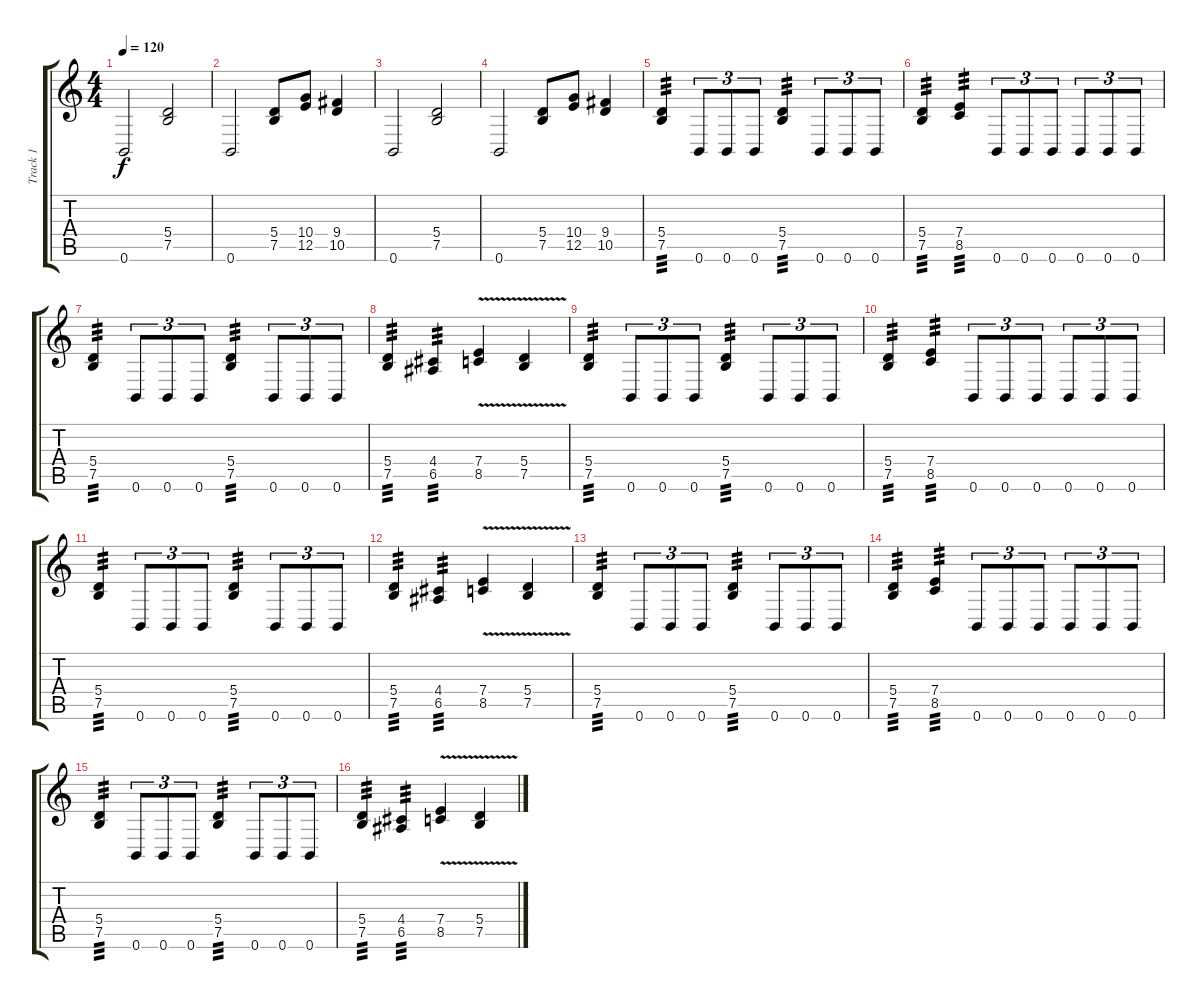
\track ("Track 1" "Track 1") {instrument distortionguitar}
\staff {score tabs}
\tuning (B3 Gb3 D3 A2 E2 B1) {hide}
\ts (4 4)
\tempo 120
\clef g2
\ks c
0.6.2{dy f} (5.4 7.5).2 |
0.6.2 (5.4 7.5).8 (10.4 12.5).8 (9.4 10.5).4 |
0.6.2 (5.4 7.5).2 |
0.6.2 (5.4 7.5).8 (10.4 12.5).8 (9.4 10.5).4 |
(5.4 7.5).4{tp 3} 0.6.8{tu (3 2)} 0.6.8{tu (3 2)} 0.6.8{tu (3 2)} (5.4 7.5).4{tp 3} 0.6.8{tu (3 2)} 0.6.8{tu (3 2)} 0.6.8{tu (3 2)} |
(5.4 7.5).4{tp 3} (7.4 8.5).4{tp 3} 0.6.8{tu (3 2)} 0.6.8{tu (3 2)} 0.6.8{tu (3 2)} 0.6.8{tu (3 2)} 0.6.8{tu (3 2)} 0.6.8{tu (3 2)} |
(5.4 7.5).4{tp 3} 0.6.8{tu (3 2)} 0.6.8{tu (3 2)} 0.6.8{tu (3 2)} (5.4 7.5).4{tp 3} 0.6.8{tu (3 2)} 0.6.8{tu (3 2)} 0.6.8{tu (3 2)} |
(5.4 7.5).4{tp 3} (4.4 6.5).4{tp 3} (7.4{v} 8.5{v}).4 (5.4{v} 7.5{v}).4 |
(5.4 7.5).4{tp 3} 0.6.8{tu (3 2)} 0.6.8{tu (3 2)} 0.6.8{tu (3 2)} (5.4 7.5).4{tp 3} 0.6.8{tu (3 2)} 0.6.8{tu (3 2)} 0.6.8{tu (3 2)} |
(5.4 7.5).4{tp 3} (7.4 8.5).4{tp 3} 0.6.8{tu (3 2)} 0.6.8{tu (3 2)} 0.6.8{tu (3 2)} 0.6.8{tu (3 2)} 0.6.8{tu (3 2)} 0.6.8{tu (3 2)} |
(5.4 7.5).4{tp 3} 0.6.8{tu (3 2)} 0.6.8{tu (3 2)} 0.6.8{tu (3 2)} (5.4 7.5).4{tp 3} 0.6.8{tu (3 2)} 0.6.8{tu (3 2)} 0.6.8{tu (3 2)} |
(5.4 7.5).4{tp 3} (4.4 6.5).4{tp 3} (7.4{v} 8.5{v}).4 (5.4{v} 7.5{v}).4 |
(5.4 7.5).4{tp 3} 0.6.8{tu (3 2)} 0.6.8{tu (3 2)} 0.6.8{tu (3 2)} (5.4 7.5).4{tp 3} 0.6.8{tu (3 2)} 0.6.8{tu (3 2)} 0.6.8{tu (3 2)} |
(5.4 7.5).4{tp 3} (7.4 8.5).4{tp 3} 0.6.8{tu (3 2)} 0.6.8{tu (3 2)} 0.6.8{tu (3 2)} 0.6.8{tu (3 2)} 0.6.8{tu (3 2)} 0.6.8{tu (3 2)} |
(5.4 7.5).4{tp 3} 0.6.8{tu (3 2)} 0.6.8{tu (3 2)} 0.6.8{tu (3 2)} (5.4 7.5).4{tp 3} 0.6.8{tu (3 2)} 0.6.8{tu (3 2)} 0.6.8{tu (3 2)} |
(5.4 7.5).4{tp 3} (4.4 6.5).4{tp 3} (7.4{v} 8.5{v}).4 (5.4{v} 7.5{v}).4
